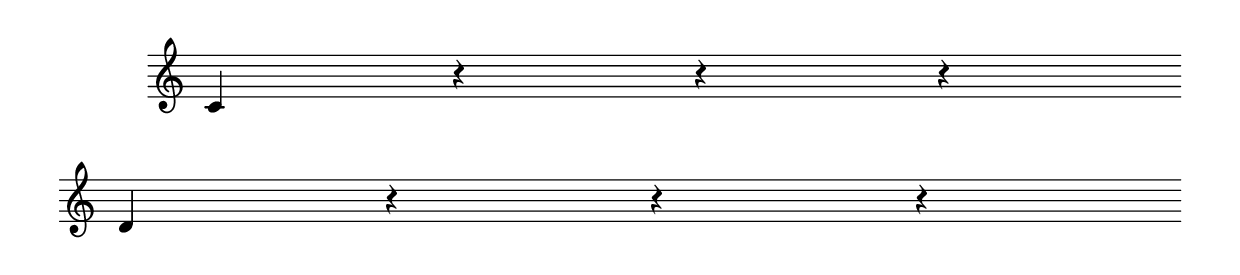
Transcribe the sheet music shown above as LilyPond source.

#(ly:set-option 'midi-extension "mid")
\version "2.12.3"
\include "english.ly"
\header{ 
}
%{
| S - - -

| R - - -

%}
melody = {
\once \override Staff.TimeSignature #'stencil = ##f
\clef treble
\key c 
\major
\cadenzaOn
  c'4 r4 r4 r4 \bar "" \break 
  d'4 r4 r4 r4 }
text = \lyricmode {
  
}
\score{

<<
\new Voice = "one" {
\melody
}
\new Lyrics \lyricsto "one" \text
>>
\layout {
\context {
\Score
}
}
\midi {
\context {
\Score
tempoWholesPerMinute = #(ly:make-moment 200 4)
}
}
}